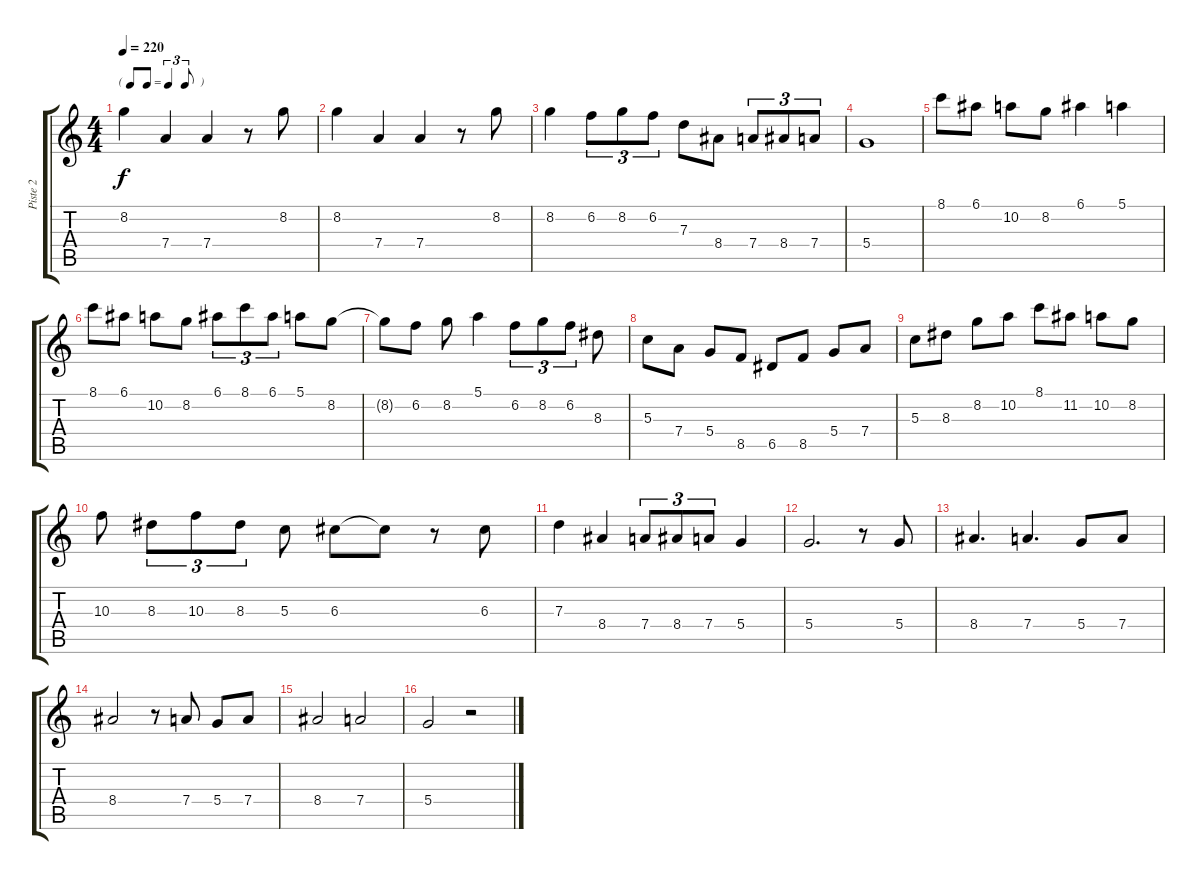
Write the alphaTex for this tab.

\track ("Piste 2" "Piste 2") {instrument acousticguitarsteel}
\staff {score tabs}
\tuning (E4 B3 G3 D3 A2 E2) {hide}
\ts (4 4)
\tf triplet8th
\tempo 220
\clef g2
\ks c
8.2.4{dy f} 7.4.4 7.4.4 r.8 8.2.8 |
8.2.4 7.4.4 7.4.4 r.8 8.2.8 |
8.2.4 6.2.8{tu (3 2)} 8.2.8{tu (3 2)} 6.2.8{tu (3 2)} 7.3.8 8.4.8 7.4.8{tu (3 2)} 8.4.8{tu (3 2)} 7.4.8{tu (3 2)} |
5.4.1 |
8.1.8 6.1.8 10.2.8 8.2.8 6.1.4 5.1.4 |
8.1.8 6.1.8 10.2.8 8.2.8 6.1.8{tu (3 2)} 8.1.8{tu (3 2)} 6.1.8{tu (3 2)} 5.1.8 8.2.8 |
8.2{t}.8 6.2.8 8.2.8 5.1.4 6.2.8{tu (3 2)} 8.2.8{tu (3 2)} 6.2.8{tu (3 2)} 8.3.8 |
5.3.8 7.4.8 5.4.8 8.5.8 6.5.8 8.5.8 5.4.8 7.4.8 |
5.3.8 8.3.8 8.2.8 10.2.8 8.1.8 11.2.8 10.2.8 8.2.8 |
10.3.8 8.3.8{tu (3 2)} 10.3.8{tu (3 2)} 8.3.8{tu (3 2)} 5.3.8 6.3.8 6.3{t}.8 r.8 6.3.8 |
7.3.4 8.4.4 7.4.8{tu (3 2)} 8.4.8{tu (3 2)} 7.4.8{tu (3 2)} 5.4.4 |
5.4.2{d} r.8 5.4.8 |
8.4.4{d} 7.4.4{d} 5.4.8 7.4.8 |
8.4.2 r.8 7.4.8 5.4.8 7.4.8 |
8.4.2 7.4.2 |
5.4.2 r.2
